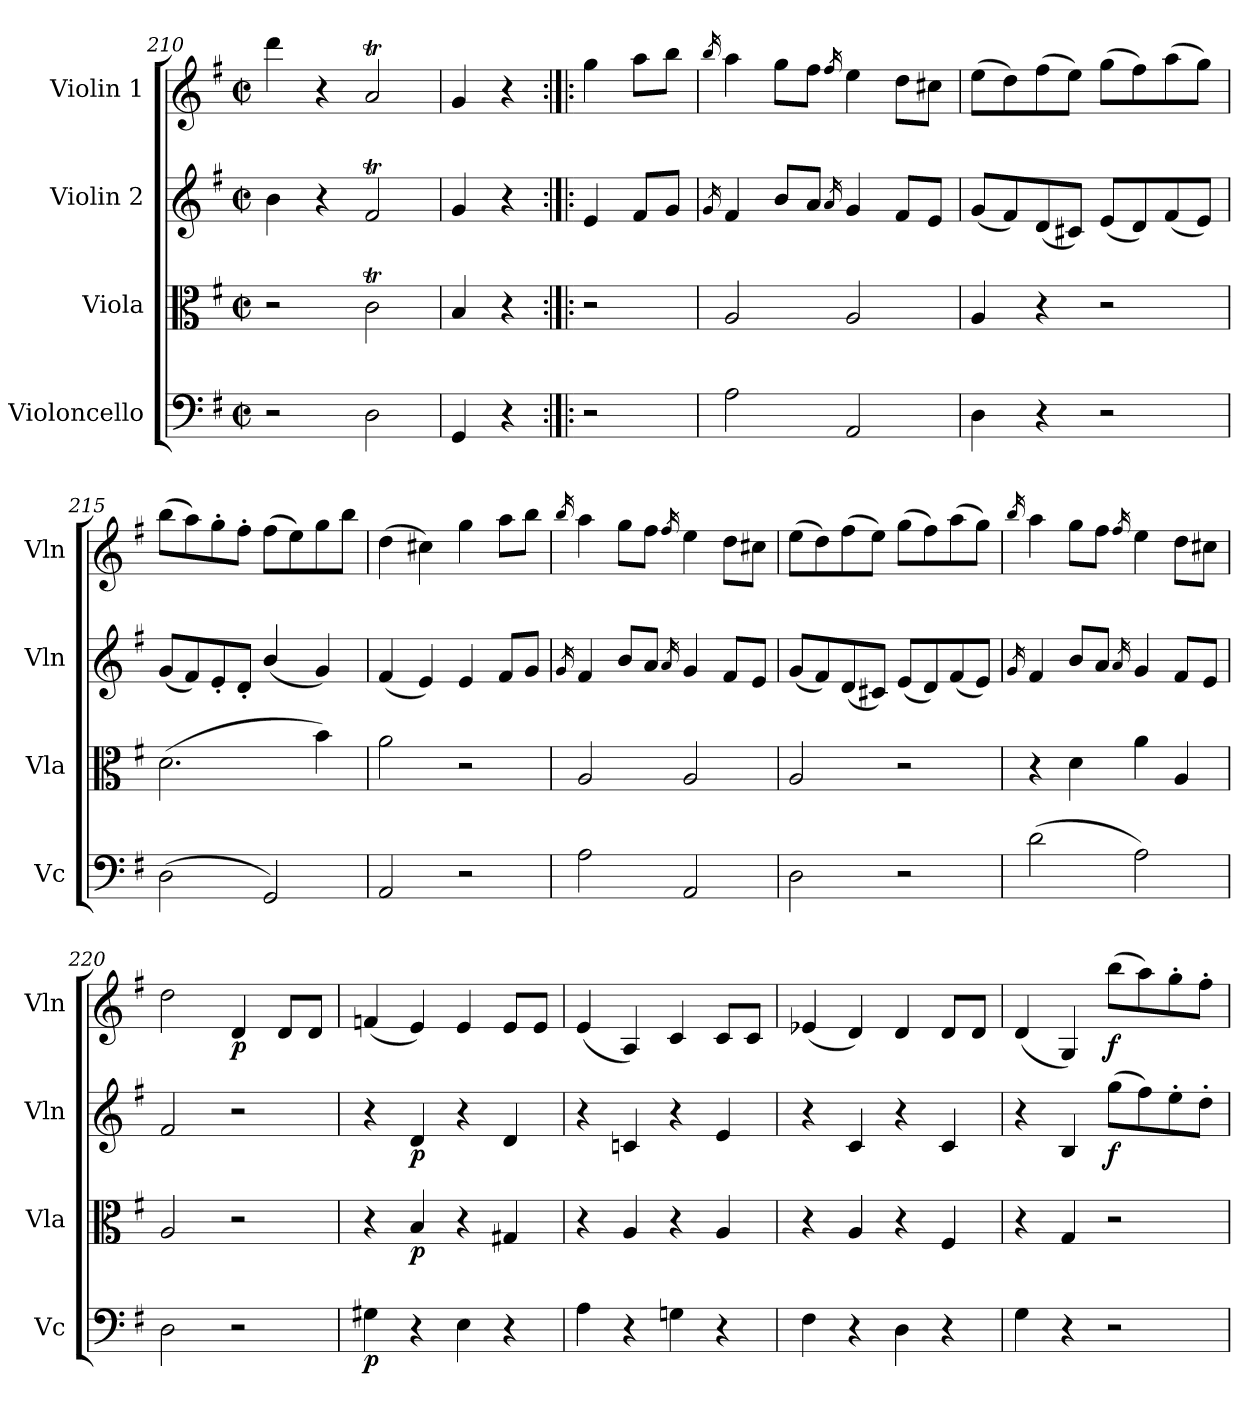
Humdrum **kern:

**kern	**dynam	**kern	**dynam	**kern	**dynam	**kern	**dynam
*part4	*part4	*part3	*part3	*part2	*part2	*part1	*part1
*staff4	*staff4	*staff3	*staff3	*staff2	*staff2	*staff1	*staff1
*I"Violoncello	*	*I"Viola	*	*I"Violin 2	*	*I"Violin 1	*
*I'Vc	*	*I'Vla	*	*I'Vln	*	*I'Vln	*
*clefF4	*	*clefC3	*	*clefG2	*	*clefG2	*
*k[f#]	*	*k[f#]	*	*k[f#]	*	*k[f#]	*
*M2/2	*	*M2/2	*	*M2/2	*	*M2/2	*
*met(c|)	*	*met(c|)	*	*met(c|)	*	*met(c|)	*
=210	=210	=210	=210	=210	=210	=210	=210
2r	.	2r	.	4b\	.	4ddd\	.
.	.	.	.	4r	.	4r	.
2D\	.	2cT\	.	2f#t/	.	2aT/	.
=211	=211	=211	=211	=211	=211	=211	=211
4GG/	.	4B/	.	4g/	.	4g/	.
4r	.	4r	.	4r	.	4r	.
=212:|!|:	=212:|!|:	=212:|!|:	=212:|!|:	=212:|!|:	=212:|!|:	=212:|!|:	=212:|!|:
2r	.	2r	.	4e/	.	4gg\	.
.	.	.	.	8f#/L	.	8aa\L	.
.	.	.	.	8g/J	.	8bb\J	.
=213	=213	=213	=213	=213	=213	=213	=213
.	.	.	.	16qg/	.	16qbb/	.
2A\	.	2A/	.	4f#/	.	4aa\	.
.	.	.	.	8b/L	.	8gg\L	.
.	.	.	.	8a/J	.	8ff#\J	.
.	.	.	.	16qa/	.	16qff#/	.
2AA/	.	2A/	.	4g/	.	4ee\	.
.	.	.	.	8f#/L	.	8dd\L	.
.	.	.	.	8e/J	.	8cc#X\J	.
=214	=214	=214	=214	=214	=214	=214	=214
4D\	.	4A/	.	(<8g/L	.	(>8ee\L	.
.	.	.	.	8f#/)	.	8dd\)	.
4r	.	4r	.	(<8d/	.	(>8ff#\	.
.	.	.	.	8c#X/J)	.	8ee\J)	.
2r	.	2r	.	(<8e/L	.	(>8gg\L	.
.	.	.	.	8d/)	.	8ff#\)	.
.	.	.	.	(<8f#/	.	(>8aa\	.
.	.	.	.	8e/J)	.	8gg\J)	.
=215	=215	=215	=215	=215	=215	=215	=215
(>2D\	.	(>2.d\	.	(<8g/L	.	(>8bb\L	.
.	.	.	.	8f#/)	.	8aa\)	.
.	.	.	.	8e'/	.	8gg'\	.
.	.	.	.	8d'/J	.	8ff#'\J	.
2GG/)	.	.	.	(<4b/	.	(>8ff#\L	.
.	.	.	.	.	.	8ee\)	.
.	.	4b\)	.	4g/)	.	8gg\	.
.	.	.	.	.	.	8bb\J	.
=216	=216	=216	=216	=216	=216	=216	=216
2AA/	.	2a\	.	(<4f#/	.	(>4dd\	.
.	.	.	.	4e/)	.	4cc#X\)	.
2r	.	2r	.	4e/	.	4gg\	.
.	.	.	.	8f#/L	.	8aa\L	.
.	.	.	.	8g/J	.	8bb\J	.
!!LO:LB:g=z
=217	=217	=217	=217	=217	=217	=217	=217
.	.	.	.	16qg/	.	16qbb/	.
2A\	.	2A/	.	4f#/	.	4aa\	.
.	.	.	.	8b/L	.	8gg\L	.
.	.	.	.	8a/J	.	8ff#\J	.
.	.	.	.	16qa/	.	16qff#/	.
2AA/	.	2A/	.	4g/	.	4ee\	.
.	.	.	.	8f#/L	.	8dd\L	.
.	.	.	.	8e/J	.	8cc#X\J	.
=218	=218	=218	=218	=218	=218	=218	=218
2D\	.	2A/	.	(<8g/L	.	(>8ee\L	.
.	.	.	.	8f#/)	.	8dd\)	.
.	.	.	.	(<8d/	.	(>8ff#\	.
.	.	.	.	8c#X/J)	.	8ee\J)	.
2r	.	2r	.	(<8e/L	.	(>8gg\L	.
.	.	.	.	8d/)	.	8ff#\)	.
.	.	.	.	(<8f#/	.	(>8aa\	.
.	.	.	.	8e/J)	.	8gg\J)	.
=219	=219	=219	=219	=219	=219	=219	=219
.	.	.	.	16qg/	.	16qbb/	.
(>2d\	.	4r	.	4f#/	.	4aa\	.
.	.	4d\	.	8b/L	.	8gg\L	.
.	.	.	.	8a/J	.	8ff#\J	.
.	.	.	.	16qa/	.	16qff#/	.
2A\)	.	4a\	.	4g/	.	4ee\	.
.	.	4A/	.	8f#/L	.	8dd\L	.
.	.	.	.	8e/J	.	8cc#X\J	.
=220	=220	=220	=220	=220	=220	=220	=220
2D\	.	2A/	.	2f#/	.	2dd\	.
!	!	!	!	!	!	!	!LO:DY:b
2r	.	2r	.	2r	.	4d/	p
.	.	.	.	.	.	8d/L	.
.	.	.	.	.	.	8d/J	.
=221	=221	=221	=221	=221	=221	=221	=221
!	!LO:DY:b	!	!	!	!	!	!
4G#X\	p	4r	.	4r	.	(<4fn/	.
!	!	!	!LO:DY:b	!	!LO:DY:b	!	!
4r	.	4B/	p	4d/	p	4e/)	.
4E\	.	4r	.	4r	.	4e/	.
4r	.	4G#X/	.	4d/	.	8e/L	.
.	.	.	.	.	.	8e/J	.
=222	=222	=222	=222	=222	=222	=222	=222
4A\	.	4r	.	4r	.	(<4e/	.
4r	.	4A/	.	4cn/	.	4A/)	.
4Gn\	.	4r	.	4r	.	4c/	.
4r	.	4A/	.	4e/	.	8c/L	.
.	.	.	.	.	.	8c/J	.
!!LO:LB:g=z
=223	=223	=223	=223	=223	=223	=223	=223
4F#\	.	4r	.	4r	.	(<4e-X/	.
4r	.	4A/	.	4c/	.	4d/)	.
4D\	.	4r	.	4r	.	4d/	.
4r	.	4F#/	.	4c/	.	8d/L	.
.	.	.	.	.	.	8d/J	.
=224	=224	=224	=224	=224	=224	=224	=224
4G\	.	4r	.	4r	.	(<4d/	.
4r	.	4G/	.	4B/	.	4G/)	.
!	!	!	!	!	!LO:DY:b	!	!LO:DY:b
2r	.	2r	.	(>8gg\L	f	(>8bb\L	f
.	.	.	.	8ff#\)	.	8aa\)	.
.	.	.	.	8ee'\	.	8gg'\	.
.	.	.	.	8dd'\J	.	8ff#'\J	.
=	=	=	=	=	=	=	=
*-	*-	*-	*-	*-	*-	*-	*-
